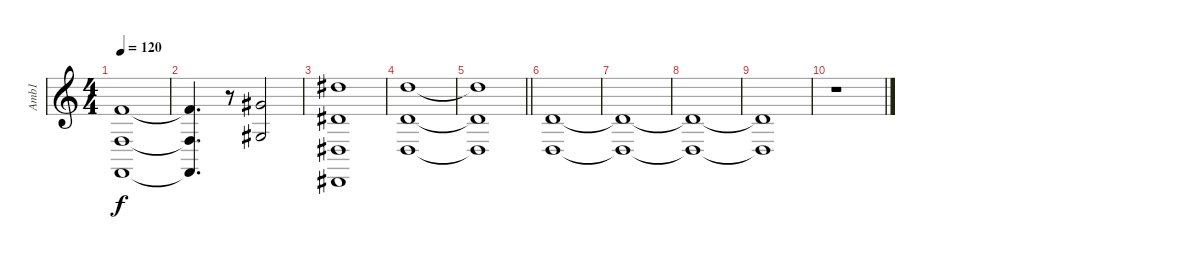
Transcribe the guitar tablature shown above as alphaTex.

\track ("Amb1" "Amb1") {instrument brightacousticpiano}
\staff {score}
\tuning (G4 Eb4 Bb3 Eb3 Bb2 Eb2) {hide}
\ts (4 4)
\tempo 120
\clef g2
\ks c
(2.2 2.4 2.6).1{dy f} |
(2.2{t} 2.4{t} 2.6{t}).4{d} r.8 (10.3 10.5).2 |
(12.2 12.4 5.5 0.6).1 |
(11.2 11.4 11.6).1 |
\barLineRight lightlight
(11.2{t} 11.4{t} 11.6{t}).1 |
\section ("" "")
(4.3 4.5).1 |
(4.3{t} 4.5{t}).1 |
(4.3{t} 4.5{t}).1 |
(4.3{t} 4.5{t}).1 |
r.1
